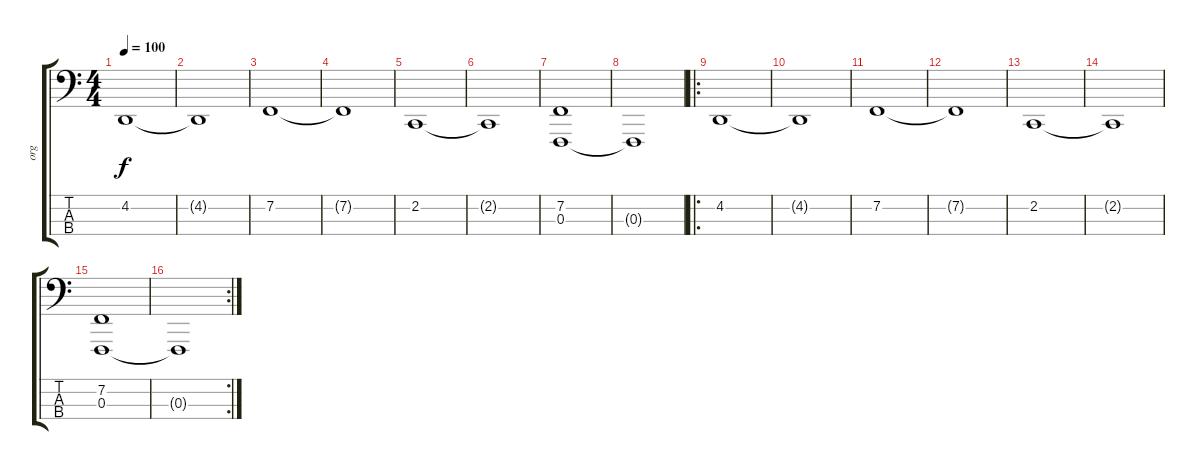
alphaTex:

\track ("org" "org") {instrument synthstrings2}
\staff {score tabs}
\tuning (Eb2 Bb1 F1 C1) {hide}
\ts (4 4)
\tempo 100
\clef f4
\ks c
4.2.1{dy f instrument synthstrings2} |
4.2{t}.1 |
7.2.1 |
7.2{t}.1 |
2.2.1 |
2.2{t}.1 |
(7.2 0.3).1 |
0.3{t}.1 |
\ro
4.2.1 |
4.2{t}.1 |
7.2.1 |
7.2{t}.1 |
2.2.1 |
2.2{t}.1 |
(7.2 0.3).1 |
\rc 2
0.3{t}.1
